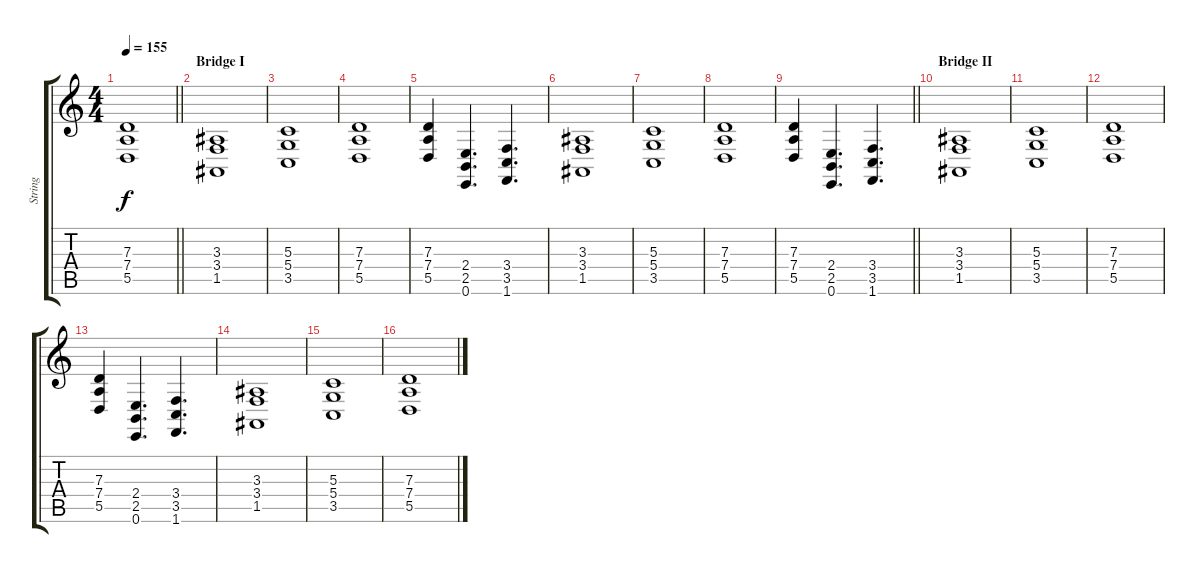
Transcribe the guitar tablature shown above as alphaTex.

\track ("String" "String") {instrument synthstrings1}
\staff {score tabs}
\tuning (E4 B3 G3 D3 A2 E2) {hide}
\ts (4 4)
\tempo 155
\clef g2
\barLineRight lightlight
\ks c
(7.3 7.4 5.5).1{dy f} |
\section ("" "Bridge I")
(3.3 3.4 1.5).1 |
(5.3 5.4 3.5).1 |
(7.3 7.4 5.5).1 |
(7.3 7.4 5.5).4 (2.4 2.5 0.6).4{d} (3.4 3.5 1.6).4{d} |
(3.3 3.4 1.5).1 |
(5.3 5.4 3.5).1 |
(7.3 7.4 5.5).1 |
\barLineRight lightlight
(7.3 7.4 5.5).4 (2.4 2.5 0.6).4{d} (3.4 3.5 1.6).4{d} |
\section ("" "Bridge II")
(3.3 3.4 1.5).1 |
(5.3 5.4 3.5).1 |
(7.3 7.4 5.5).1 |
(7.3 7.4 5.5).4 (2.4 2.5 0.6).4{d} (3.4 3.5 1.6).4{d} |
(3.3 3.4 1.5).1 |
(5.3 5.4 3.5).1 |
(7.3 7.4 5.5).1
